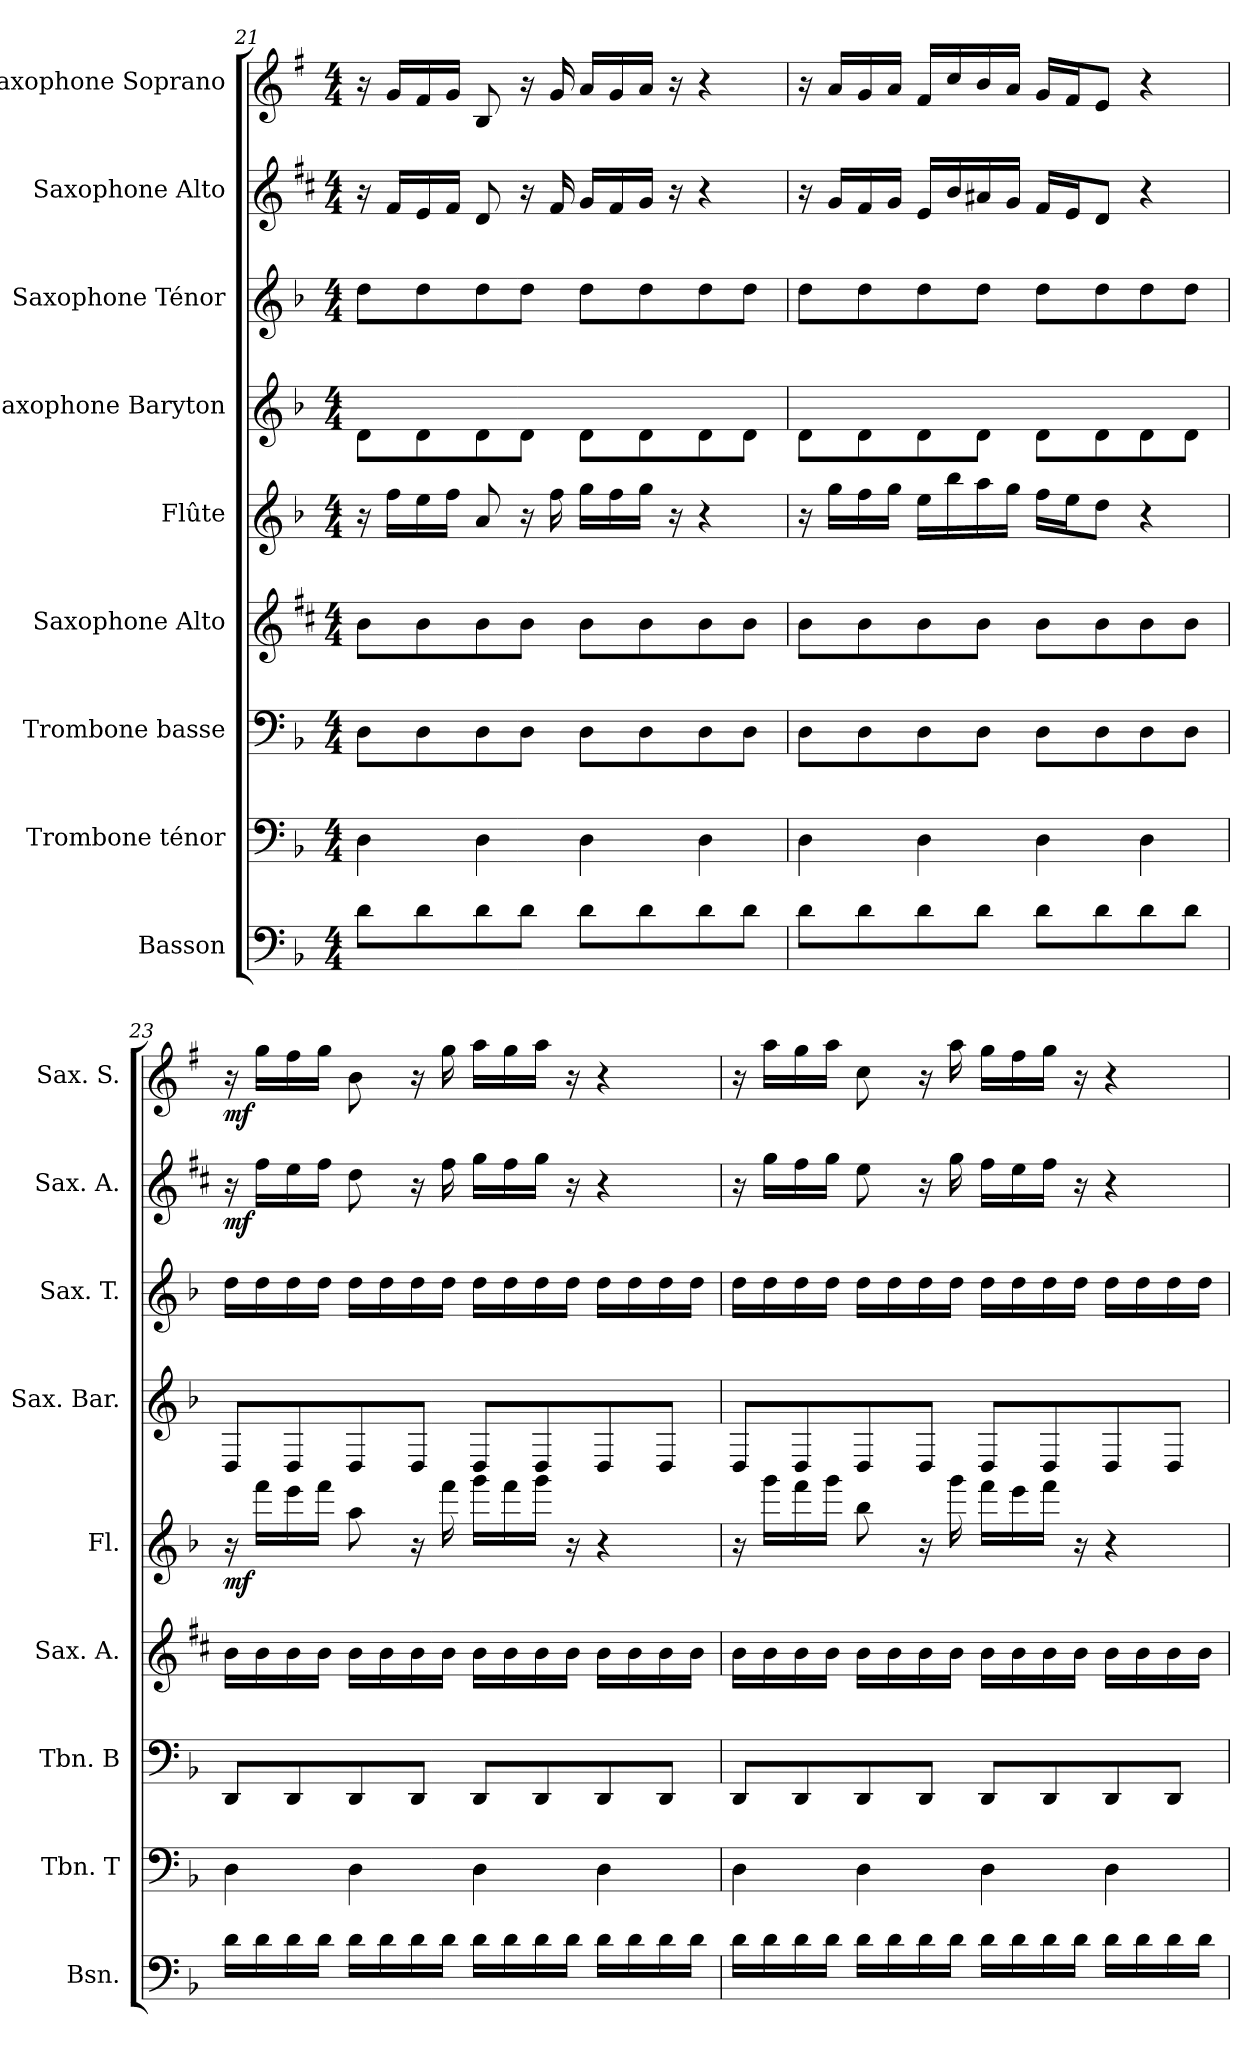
**kern	**kern	**kern	**kern	**kern	**dynam	**kern	**kern	**kern	**dynam	**kern	**dynam
*part9	*part8	*part7	*part6	*part5	*part5	*part4	*part3	*part2	*part2	*part1	*part1
*staff9	*staff8	*staff7	*staff6	*staff5	*staff5	*staff4	*staff3	*staff2	*staff2	*staff1	*staff1
*I"Basson	*I"Trombone ténor	*I"Trombone basse	*I"Saxophone Alto	*I"Flûte	*	*I"Saxophone Baryton	*I"Saxophone Ténor	*I"Saxophone Alto	*	*I"Saxophone Soprano	*
*I'Bsn.	*I'Tbn. T	*I'Tbn. B	*I'Sax. A.	*I'Fl.	*	*I'Sax. Bar.	*I'Sax. T.	*I'Sax. A.	*	*I'Sax. S.	*
!!LO:PB:g=z
*clefF4	*clefF4	*clefF4	*clefG2	*clefG2	*	*clefG2	*clefG2	*clefG2	*	*clefG2	*
*	*	*	*ITrd5c9	*	*	*ITrd12c21	*ITrd8c14	*ITrd5c9	*	*ITrd1c2	*
*k[b-]	*k[b-]	*k[b-]	*k[b-]	*k[b-]	*	*k[b-]	*k[b-]	*k[b-]	*	*k[b-]	*
*M4/4	*M4/4	*M4/4	*M4/4	*M4/4	*	*M4/4	*M4/4	*M4/4	*	*M4/4	*
=21	=21	=21	=21	=21	=21	=21	=21	=21	=21	=21	=21
8d\L	4D\	8D\L	8d\L	16r	.	8D\L	8d\L	16r	.	16r	.
.	.	.	.	16ff\LL	.	.	.	16A/LL	.	16f/LL	.
8d\	.	8D\	8d\	16ee\	.	8D\	8d\	16G/	.	16e/	.
.	.	.	.	16ff\JJ	.	.	.	16A/JJ	.	16f/JJ	.
8d\	4D\	8D\	8d\	8a/	.	8D\	8d\	8F/	.	8A/	.
8d\J	.	8D\J	8d\J	16r	.	8D\J	8d\J	16r	.	16r	.
.	.	.	.	16ff\	.	.	.	16A/	.	16f/	.
8d\L	4D\	8D\L	8d\L	16gg\LL	.	8D\L	8d\L	16B-/LL	.	16g/LL	.
.	.	.	.	16ff\	.	.	.	16A/	.	16f/	.
8d\	.	8D\	8d\	16gg\JJ	.	8D\	8d\	16B-/JJ	.	16g/JJ	.
.	.	.	.	16r	.	.	.	16r	.	16r	.
8d\	4D\	8D\	8d\	4r	.	8D\	8d\	4r	.	4r	.
8d\J	.	8D\J	8d\J	.	.	8D\J	8d\J	.	.	.	.
=22	=22	=22	=22	=22	=22	=22	=22	=22	=22	=22	=22
8d\L	4D\	8D\L	8d\L	16r	.	8D\L	8d\L	16r	.	16r	.
.	.	.	.	16gg\LL	.	.	.	16B-/LL	.	16g/LL	.
8d\	.	8D\	8d\	16ff\	.	8D\	8d\	16A/	.	16f/	.
.	.	.	.	16gg\JJ	.	.	.	16B-/JJ	.	16g/JJ	.
8d\	4D\	8D\	8d\	16ee\LL	.	8D\	8d\	16G/LL	.	16e/LL	.
.	.	.	.	16bb-\	.	.	.	16d/	.	16b-/	.
8d\J	.	8D\J	8d\J	16aa\	.	8D\J	8d\J	16c#X/	.	16a/	.
.	.	.	.	16gg\JJ	.	.	.	16B-/JJ	.	16g/JJ	.
8d\L	4D\	8D\L	8d\L	16ff\LL	.	8D\L	8d\L	16A/LL	.	16f/LL	.
.	.	.	.	16ee\J	.	.	.	16G/J	.	16e/J	.
8d\	.	8D\	8d\	8dd\J	.	8D\	8d\	8F/J	.	8d/J	.
8d\	4D\	8D\	8d\	4r	.	8D\	8d\	4r	.	4r	.
8d\J	.	8D\J	8d\J	.	.	8D\J	8d\J	.	.	.	.
!!LO:PB:g=z
=23	=23	=23	=23	=23	=23	=23	=23	=23	=23	=23	=23
!	!	!	!	!	!LO:DY:b	!	!	!	!LO:DY:b	!	!LO:DY:b
16d\LL	4D\	8DD/L	16d\LL	16r	mf	8DD/L	16d\LL	16r	mf	16r	mf
16d\	.	.	16d\	16fff\LL	.	.	16d\	16a\LL	.	16ff\LL	.
16d\	.	8DD/	16d\	16eee\	.	8DD/	16d\	16g\	.	16ee\	.
16d\JJ	.	.	16d\JJ	16fff\JJ	.	.	16d\JJ	16a\JJ	.	16ff\JJ	.
16d\LL	4D\	8DD/	16d\LL	8aa\	.	8DD/	16d\LL	8f\	.	8a\	.
16d\	.	.	16d\	.	.	.	16d\	.	.	.	.
16d\	.	8DD/J	16d\	16r	.	8DD/J	16d\	16r	.	16r	.
16d\JJ	.	.	16d\JJ	16fff\	.	.	16d\JJ	16a\	.	16ff\	.
16d\LL	4D\	8DD/L	16d\LL	16ggg\LL	.	8DD/L	16d\LL	16b-\LL	.	16gg\LL	.
16d\	.	.	16d\	16fff\	.	.	16d\	16a\	.	16ff\	.
16d\	.	8DD/	16d\	16ggg\JJ	.	8DD/	16d\	16b-\JJ	.	16gg\JJ	.
16d\JJ	.	.	16d\JJ	16r	.	.	16d\JJ	16r	.	16r	.
16d\LL	4D\	8DD/	16d\LL	4r	.	8DD/	16d\LL	4r	.	4r	.
16d\	.	.	16d\	.	.	.	16d\	.	.	.	.
16d\	.	8DD/J	16d\	.	.	8DD/J	16d\	.	.	.	.
16d\JJ	.	.	16d\JJ	.	.	.	16d\JJ	.	.	.	.
!!LO:PB:g=z
=24	=24	=24	=24	=24	=24	=24	=24	=24	=24	=24	=24
16d\LL	4D\	8DD/L	16d\LL	16r	.	8DD/L	16d\LL	16r	.	16r	.
16d\	.	.	16d\	16ggg\LL	.	.	16d\	16b-\LL	.	16gg\LL	.
16d\	.	8DD/	16d\	16fff\	.	8DD/	16d\	16a\	.	16ff\	.
16d\JJ	.	.	16d\JJ	16ggg\JJ	.	.	16d\JJ	16b-\JJ	.	16gg\JJ	.
16d\LL	4D\	8DD/	16d\LL	8bb-\	.	8DD/	16d\LL	8g\	.	8b-\	.
16d\	.	.	16d\	.	.	.	16d\	.	.	.	.
16d\	.	8DD/J	16d\	16r	.	8DD/J	16d\	16r	.	16r	.
16d\JJ	.	.	16d\JJ	16ggg\	.	.	16d\JJ	16b-\	.	16gg\	.
16d\LL	4D\	8DD/L	16d\LL	16fff\LL	.	8DD/L	16d\LL	16a\LL	.	16ff\LL	.
16d\	.	.	16d\	16eee\	.	.	16d\	16g\	.	16ee\	.
16d\	.	8DD/	16d\	16fff\JJ	.	8DD/	16d\	16a\JJ	.	16ff\JJ	.
16d\JJ	.	.	16d\JJ	16r	.	.	16d\JJ	16r	.	16r	.
16d\LL	4D\	8DD/	16d\LL	4r	.	8DD/	16d\LL	4r	.	4r	.
16d\	.	.	16d\	.	.	.	16d\	.	.	.	.
16d\	.	8DD/J	16d\	.	.	8DD/J	16d\	.	.	.	.
16d\JJ	.	.	16d\JJ	.	.	.	16d\JJ	.	.	.	.
=	=	=	=	=	=	=	=	=	=	=	=
*-	*-	*-	*-	*-	*-	*-	*-	*-	*-	*-	*-
